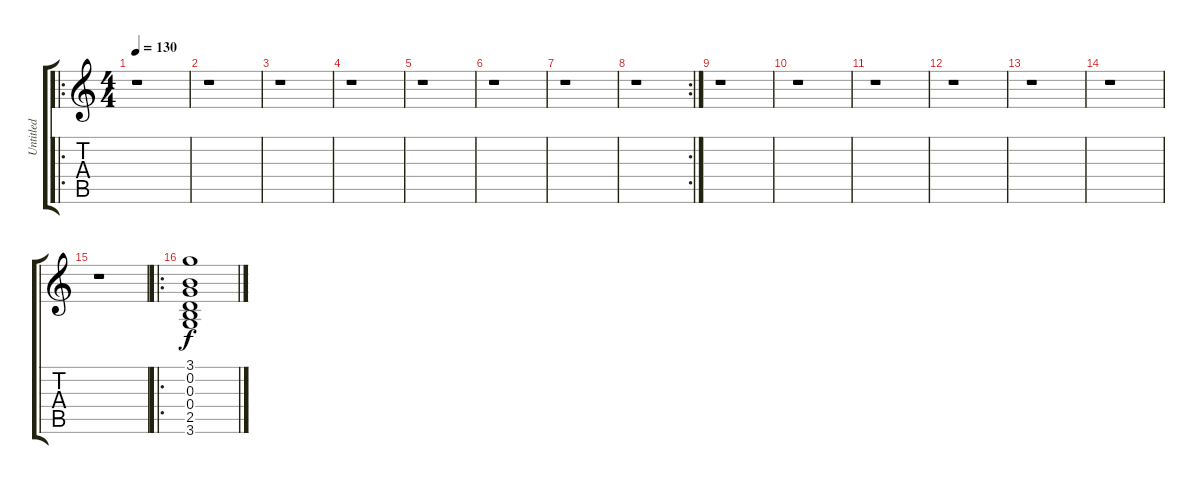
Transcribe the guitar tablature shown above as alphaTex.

\track ("Untitled" "Untitled") {instrument acousticguitarsteel}
\staff {score tabs}
\tuning (E4 B3 G3 D3 A2 E2) {hide}
\ro
\ts (4 4)
\tempo 130
\clef g2
\ks c
r.1{dy f instrument acousticguitarsteel} |
r.1 |
r.1 |
r.1 |
r.1 |
r.1 |
r.1 |
\rc 2
r.1 |
r.1 |
r.1 |
r.1 |
r.1 |
r.1 |
r.1 |
r.1 |
\ro
(3.1 0.2 0.3 0.4 2.5 3.6).1
